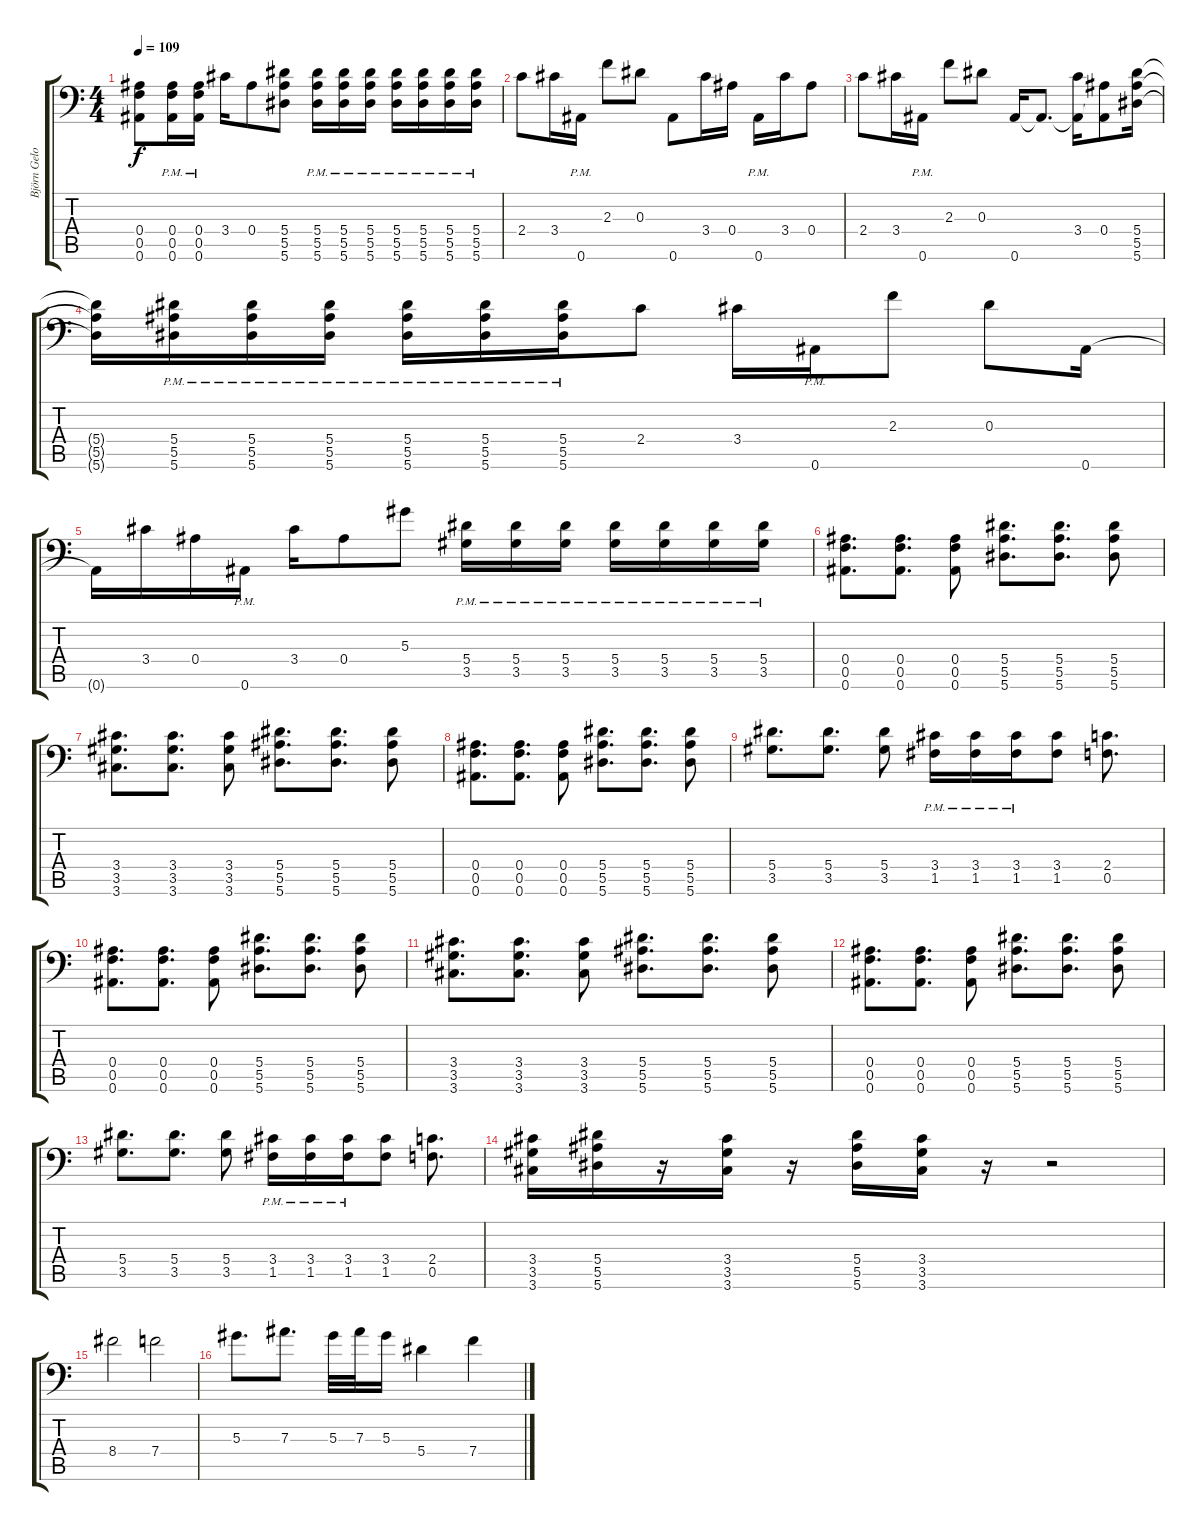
\track ("Björn Gelotte" "Björn Gelo") {instrument acousticguitarsteel}
\staff {score tabs}
\tuning (C4 G3 Eb3 Bb2 F2 Bb1) {hide}
\ts (4 4)
\tempo 109
\clef f4
\ks c
(0.4 0.5 0.6).8{dy f} (0.4{pm} 0.5{pm} 0.6{pm}).16 (0.4{pm} 0.5{pm} 0.6{pm}).16 3.4.16 0.4.8 (5.4 5.5 5.6).8 (5.4{pm} 5.5{pm} 5.6{pm}).16 (5.4{pm} 5.5{pm} 5.6{pm}).16 (5.4{pm} 5.5{pm} 5.6{pm}).16 (5.4{pm} 5.5{pm} 5.6{pm}).16 (5.4{pm} 5.5{pm} 5.6{pm}).16 (5.4{pm} 5.5{pm} 5.6{pm}).16 (5.4{pm} 5.5{pm} 5.6{pm}).16 |
2.4.8 3.4.16 0.6{pm}.16 2.3.8 0.3.8 0.6.8 3.4.16 0.4.16 0.6{pm}.16 3.4.16 0.4.8 |
2.4.8 3.4.16 0.6{pm}.16 2.3.8 0.3.8 0.6.16 0.6{t}.8{d} (3.4 0.6{t}).16 (0.4 0.6{t}).8 (5.4 5.5 5.6).16 |
(5.4{t} 5.5{t} 5.6{t}).16 (5.4{pm} 5.5{pm} 5.6{pm}).16 (5.4{pm} 5.5{pm} 5.6{pm}).16 (5.4{pm} 5.5{pm} 5.6{pm}).16 (5.4{pm} 5.5{pm} 5.6{pm}).16 (5.4{pm} 5.5{pm} 5.6{pm}).16 (5.4{pm} 5.5{pm} 5.6{pm}).16 2.4.8 3.4.16 0.6{pm}.16 2.3.8 0.3.8 0.6.16 |
0.6{t}.16 3.4.16 0.4.16 0.6{pm}.16 3.4.16 0.4.8 5.3.8 (5.4{pm} 3.5{pm}).16 (5.4{pm} 3.5{pm}).16 (5.4{pm} 3.5{pm}).16 (5.4{pm} 3.5{pm}).16 (5.4{pm} 3.5{pm}).16 (5.4{pm} 3.5{pm}).16 (5.4{pm} 3.5{pm}).16 |
(0.4 0.5 0.6).8{d} (0.4 0.5 0.6).8{d} (0.4 0.5 0.6).8 (5.4 5.5 5.6).8{d} (5.4 5.5 5.6).8{d} (5.4 5.5 5.6).8 |
(3.4 3.5 3.6).8{d} (3.4 3.5 3.6).8{d} (3.4 3.5 3.6).8 (5.4 5.5 5.6).8{d} (5.4 5.5 5.6).8{d} (5.4 5.5 5.6).8 |
(0.4 0.5 0.6).8{d} (0.4 0.5 0.6).8{d} (0.4 0.5 0.6).8 (5.4 5.5 5.6).8{d} (5.4 5.5 5.6).8{d} (5.4 5.5 5.6).8 |
(5.4 3.5).8{d} (5.4 3.5).8{d} (5.4 3.5).8 (3.4{pm} 1.5{pm}).16 (3.4{pm} 1.5{pm}).16 (3.4{pm} 1.5{pm}).16 (3.4 1.5).8 (2.4 0.5).8{d} |
(0.4 0.5 0.6).8{d} (0.4 0.5 0.6).8{d} (0.4 0.5 0.6).8 (5.4 5.5 5.6).8{d} (5.4 5.5 5.6).8{d} (5.4 5.5 5.6).8 |
(3.4 3.5 3.6).8{d} (3.4 3.5 3.6).8{d} (3.4 3.5 3.6).8 (5.4 5.5 5.6).8{d} (5.4 5.5 5.6).8{d} (5.4 5.5 5.6).8 |
(0.4 0.5 0.6).8{d} (0.4 0.5 0.6).8{d} (0.4 0.5 0.6).8 (5.4 5.5 5.6).8{d} (5.4 5.5 5.6).8{d} (5.4 5.5 5.6).8 |
(5.4 3.5).8{d} (5.4 3.5).8{d} (5.4 3.5).8 (3.4{pm} 1.5{pm}).16 (3.4{pm} 1.5{pm}).16 (3.4{pm} 1.5{pm}).16 (3.4 1.5).8 (2.4 0.5).8{d} |
(3.4 3.5 3.6).16 (5.4 5.5 5.6).16 r.16 (3.4 3.5 3.6).16 r.16 (5.4 5.5 5.6).16 (3.4 3.5 3.6).16 r.16 r.2 |
8.4.2 7.4.2 |
5.3.8{d} 7.3.8{d} 5.3.32 7.3.32 5.3.16 5.4.4 7.4.4
